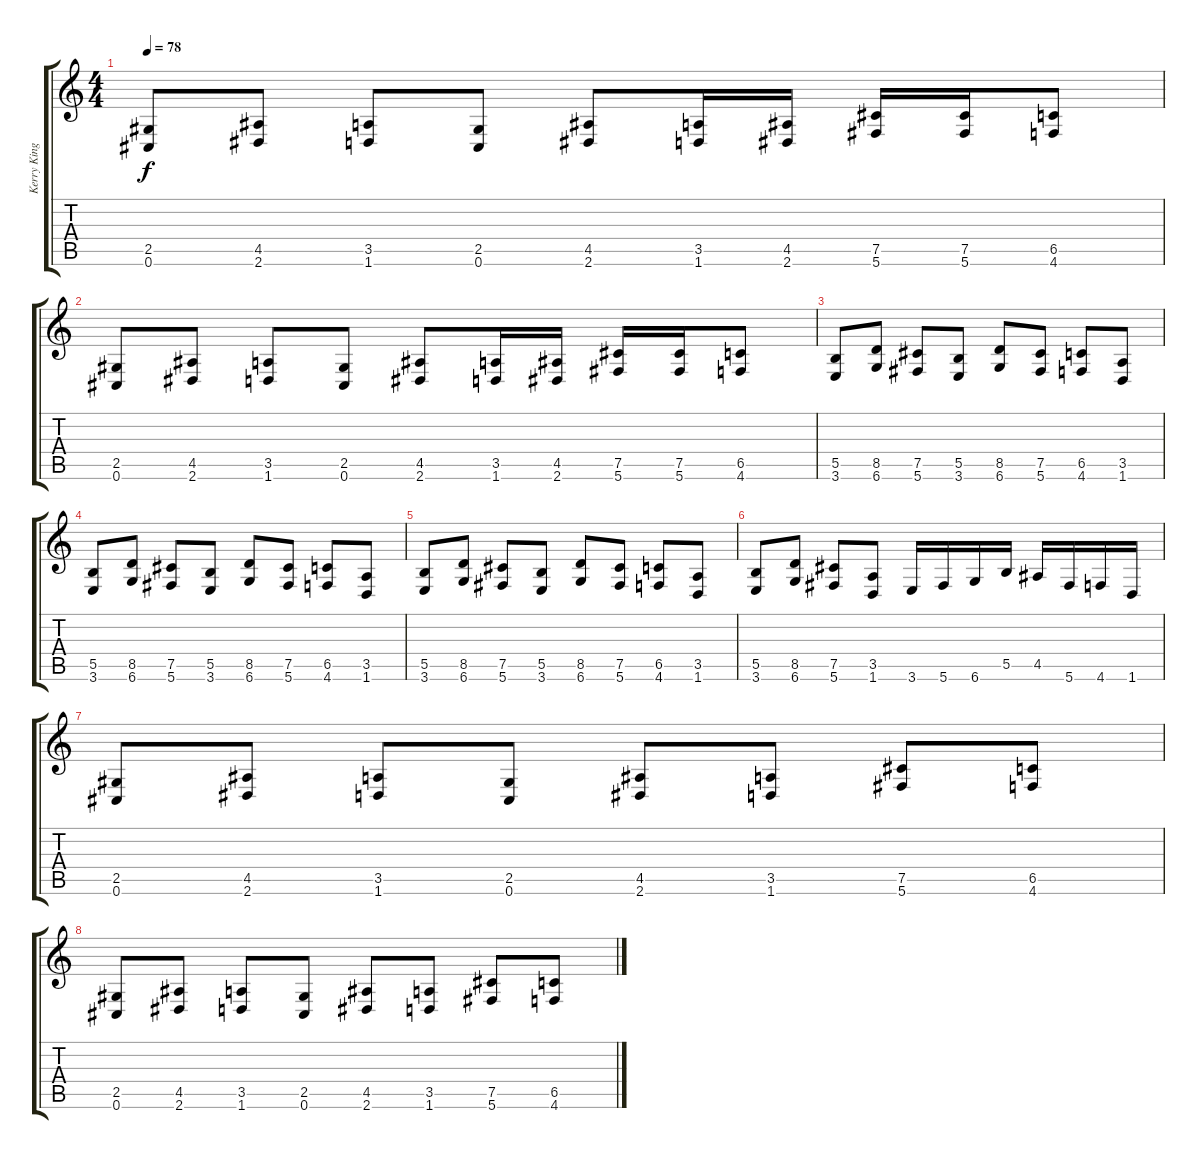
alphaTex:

\track ("Kerry King" "Kerry King") {instrument distortionguitar}
\staff {score tabs}
\tuning (Db4 Ab3 E3 B2 Gb2 Db2) {hide}
\ts (4 4)
\tempo 78
\clef g2
\ks c
(2.5 0.6).8{dy f} (4.5 2.6).8 (3.5 1.6).8 (2.5 0.6).8 (4.5 2.6).8 (3.5 1.6).16 (4.5 2.6).16 (7.5 5.6).16 (7.5 5.6).16 (6.5 4.6).8 |
(2.5 0.6).8 (4.5 2.6).8 (3.5 1.6).8 (2.5 0.6).8 (4.5 2.6).8 (3.5 1.6).16 (4.5 2.6).16 (7.5 5.6).16 (7.5 5.6).16 (6.5 4.6).8 |
(5.5 3.6).8 (8.5 6.6).8 (7.5 5.6).8 (5.5 3.6).8 (8.5 6.6).8 (7.5 5.6).8 (6.5 4.6).8 (3.5 1.6).8 |
(5.5 3.6).8 (8.5 6.6).8 (7.5 5.6).8 (5.5 3.6).8 (8.5 6.6).8 (7.5 5.6).8 (6.5 4.6).8 (3.5 1.6).8 |
(5.5 3.6).8 (8.5 6.6).8 (7.5 5.6).8 (5.5 3.6).8 (8.5 6.6).8 (7.5 5.6).8 (6.5 4.6).8 (3.5 1.6).8 |
(5.5 3.6).8 (8.5 6.6).8 (7.5 5.6).8 (3.5 1.6).8 3.6.16 5.6.16 6.6.16 5.5.16 4.5.16 5.6.16 4.6.16 1.6.16 |
(2.5 0.6).8 (4.5 2.6).8 (3.5 1.6).8 (2.5 0.6).8 (4.5 2.6).8 (3.5 1.6).8 (7.5 5.6).8 (6.5 4.6).8 |
(2.5 0.6).8 (4.5 2.6).8 (3.5 1.6).8 (2.5 0.6).8 (4.5 2.6).8 (3.5 1.6).8 (7.5 5.6).8 (6.5 4.6).8
